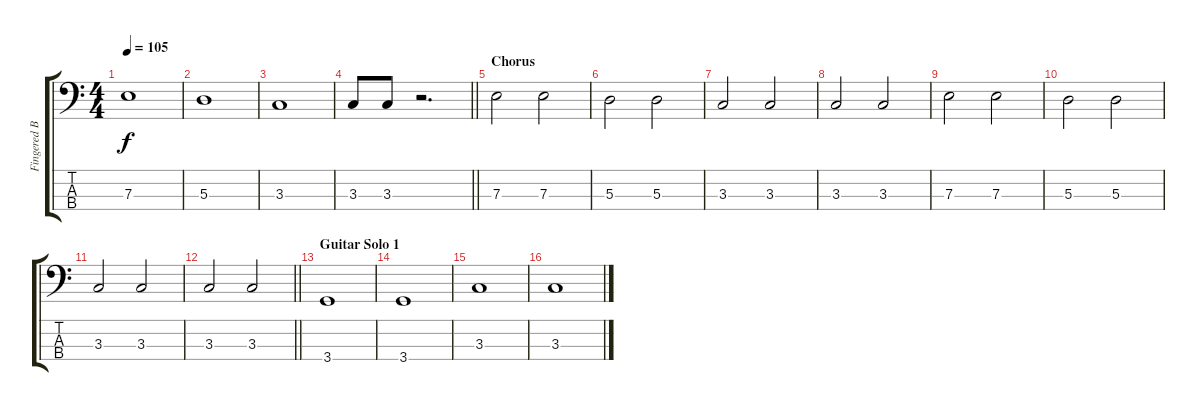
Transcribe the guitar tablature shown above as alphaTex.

\track ("Fingered Bass" "Fingered B") {instrument electricbassfinger}
\staff {score tabs}
\tuning (G2 D2 A1 E1) {hide}
\ts (4 4)
\tempo 105
\clef f4
\ks c
7.3.1{dy f} |
5.3.1 |
3.3.1 |
\barLineRight lightlight
3.3.8 3.3.8 r.2{d} |
\section ("" "Chorus")
7.3.2 7.3.2 |
5.3.2 5.3.2 |
3.3.2 3.3.2 |
3.3.2 3.3.2 |
7.3.2 7.3.2 |
5.3.2 5.3.2 |
3.3.2 3.3.2 |
\barLineRight lightlight
3.3.2 3.3.2 |
\section ("" "Guitar Solo 1")
3.4.1 |
3.4.1 |
3.3.1 |
3.3.1
